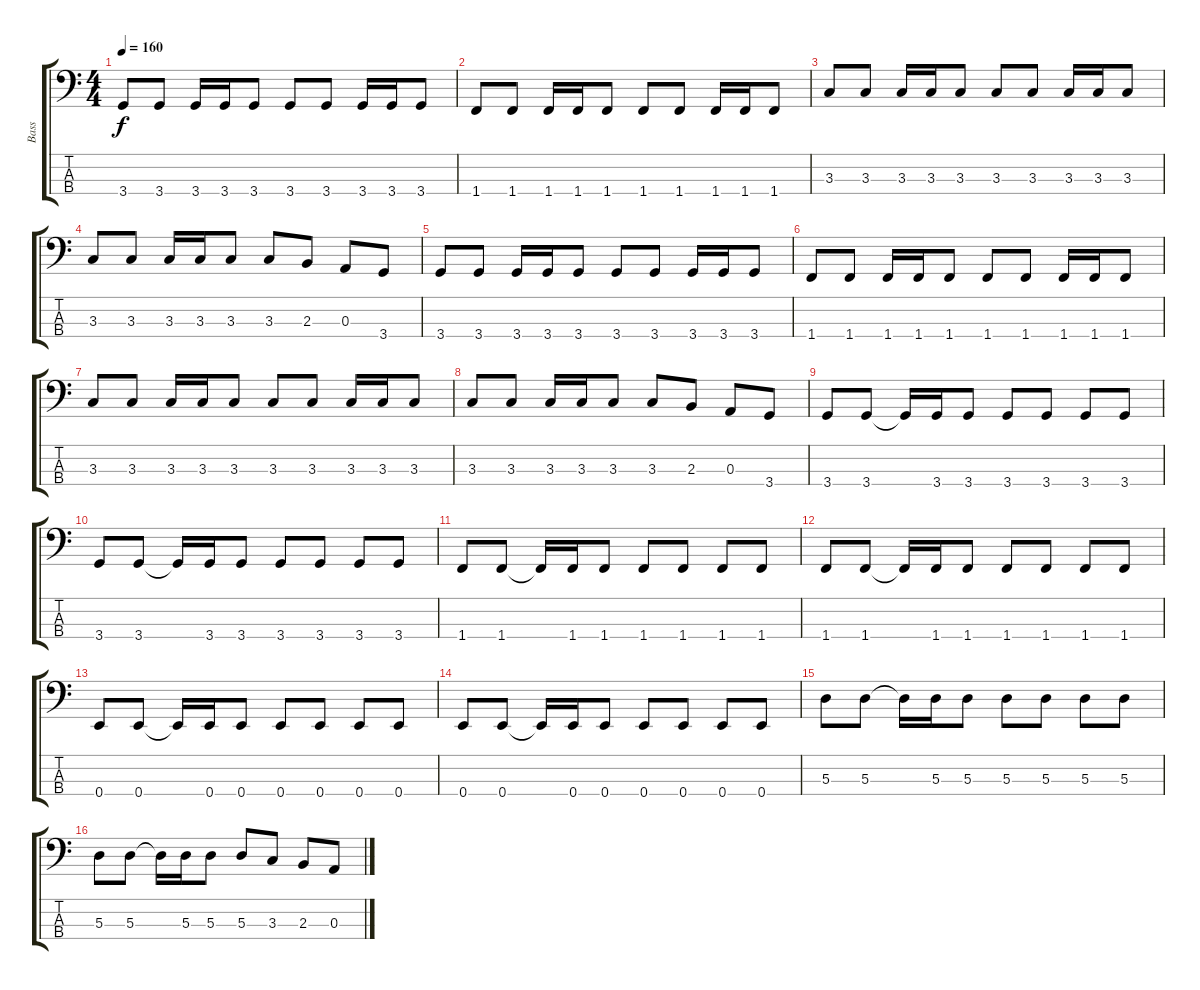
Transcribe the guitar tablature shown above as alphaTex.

\track ("Bass" "Bass") {instrument electricbasspick}
\staff {score tabs}
\tuning (G2 D2 A1 E1) {hide}
\ts (4 4)
\tempo 160
\clef f4
\ks c
3.4.8{dy f} 3.4.8 3.4.16 3.4.16 3.4.8 3.4.8 3.4.8 3.4.16 3.4.16 3.4.8 |
1.4.8 1.4.8 1.4.16 1.4.16 1.4.8 1.4.8 1.4.8 1.4.16 1.4.16 1.4.8 |
3.3.8 3.3.8 3.3.16 3.3.16 3.3.8 3.3.8 3.3.8 3.3.16 3.3.16 3.3.8 |
3.3.8 3.3.8 3.3.16 3.3.16 3.3.8 3.3.8 2.3.8 0.3.8 3.4.8 |
3.4.8 3.4.8 3.4.16 3.4.16 3.4.8 3.4.8 3.4.8 3.4.16 3.4.16 3.4.8 |
1.4.8 1.4.8 1.4.16 1.4.16 1.4.8 1.4.8 1.4.8 1.4.16 1.4.16 1.4.8 |
3.3.8 3.3.8 3.3.16 3.3.16 3.3.8 3.3.8 3.3.8 3.3.16 3.3.16 3.3.8 |
3.3.8 3.3.8 3.3.16 3.3.16 3.3.8 3.3.8 2.3.8 0.3.8 3.4.8 |
3.4.8 3.4.8 3.4{t}.16 3.4.16 3.4.8 3.4.8 3.4.8 3.4.8 3.4.8 |
3.4.8 3.4.8 3.4{t}.16 3.4.16 3.4.8 3.4.8 3.4.8 3.4.8 3.4.8 |
1.4.8 1.4.8 1.4{t}.16 1.4.16 1.4.8 1.4.8 1.4.8 1.4.8 1.4.8 |
1.4.8 1.4.8 1.4{t}.16 1.4.16 1.4.8 1.4.8 1.4.8 1.4.8 1.4.8 |
0.4.8 0.4.8 0.4{t}.16 0.4.16 0.4.8 0.4.8 0.4.8 0.4.8 0.4.8 |
0.4.8 0.4.8 0.4{t}.16 0.4.16 0.4.8 0.4.8 0.4.8 0.4.8 0.4.8 |
5.3.8 5.3.8 5.3{t}.16 5.3.16 5.3.8 5.3.8 5.3.8 5.3.8 5.3.8 |
5.3.8 5.3.8 5.3{t}.16 5.3.16 5.3.8 5.3.8 3.3.8 2.3.8 0.3.8
